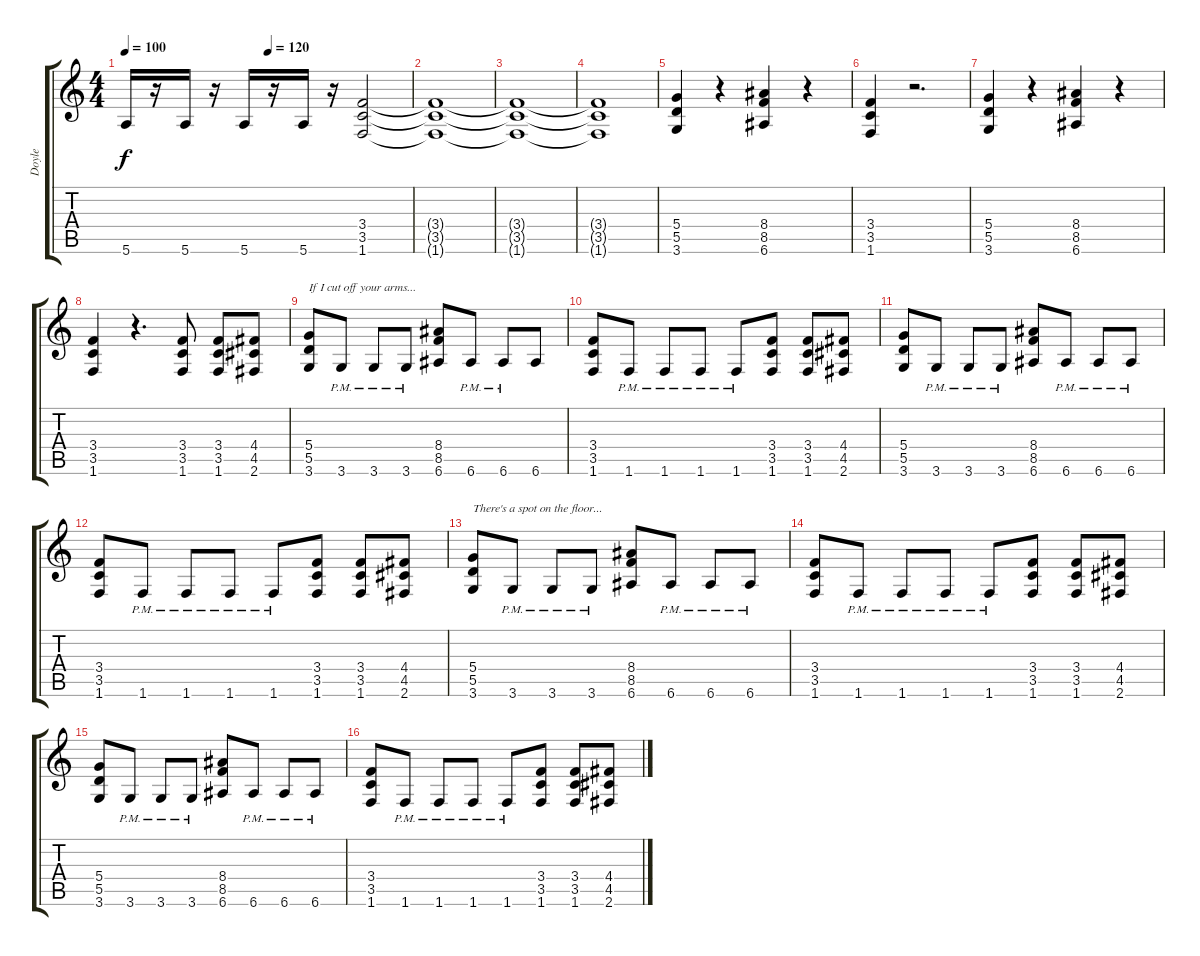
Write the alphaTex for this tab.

\track ("Doyle" "Doyle") {instrument distortionguitar}
\staff {score tabs}
\tuning (E4 B3 G3 D3 A2 E2) {hide}
\ts (4 4)
\tempo 100
\tempo (120 0.5)
\clef g2
\ks c
5.6.16{dy f} r.16 5.6.16 r.16 5.6.16 r.16 5.6.16 r.16 (3.4 3.5 1.6).2 |
(3.4{t} 3.5{t} 1.6{t}).1 |
(3.4{t} 3.5{t} 1.6{t}).1 |
(3.4{t} 3.5{t} 1.6{t}).1 |
(5.4 5.5 3.6).4 r.4 (8.4 8.5 6.6).4 r.4 |
(3.4 3.5 1.6).4 r.2{d} |
(5.4 5.5 3.6).4 r.4 (8.4 8.5 6.6).4 r.4 |
(3.4 3.5 1.6).4 r.4{d} (3.4 3.5 1.6).8 (3.4 3.5 1.6).8 (4.4 4.5 2.6).8 |
(5.4 5.5 3.6).8{txt "If I cut off your arms..."} 3.6{pm}.8 3.6{pm}.8 3.6{pm}.8 (8.4 8.5 6.6).8 6.6{pm}.8 6.6{pm}.8 6.6.8 |
(3.4 3.5 1.6).8 1.6{pm}.8 1.6{pm}.8 1.6{pm}.8 1.6{pm}.8 (3.4 3.5 1.6).8 (3.4 3.5 1.6).8 (4.4 4.5 2.6).8 |
(5.4 5.5 3.6).8 3.6{pm}.8 3.6{pm}.8 3.6{pm}.8 (8.4 8.5 6.6).8 6.6{pm}.8 6.6{pm}.8 6.6{pm}.8 |
(3.4 3.5 1.6).8 1.6{pm}.8 1.6{pm}.8 1.6{pm}.8 1.6{pm}.8 (3.4 3.5 1.6).8 (3.4 3.5 1.6).8 (4.4 4.5 2.6).8 |
(5.4 5.5 3.6).8{txt "There's a spot on the floor..."} 3.6{pm}.8 3.6{pm}.8 3.6{pm}.8 (8.4 8.5 6.6).8 6.6{pm}.8 6.6{pm}.8 6.6{pm}.8 |
(3.4 3.5 1.6).8 1.6{pm}.8 1.6{pm}.8 1.6{pm}.8 1.6{pm}.8 (3.4 3.5 1.6).8 (3.4 3.5 1.6).8 (4.4 4.5 2.6).8 |
(5.4 5.5 3.6).8 3.6{pm}.8 3.6{pm}.8 3.6{pm}.8 (8.4 8.5 6.6).8 6.6{pm}.8 6.6{pm}.8 6.6{pm}.8 |
(3.4 3.5 1.6).8 1.6{pm}.8 1.6{pm}.8 1.6{pm}.8 1.6{pm}.8 (3.4 3.5 1.6).8 (3.4 3.5 1.6).8 (4.4 4.5 2.6).8
